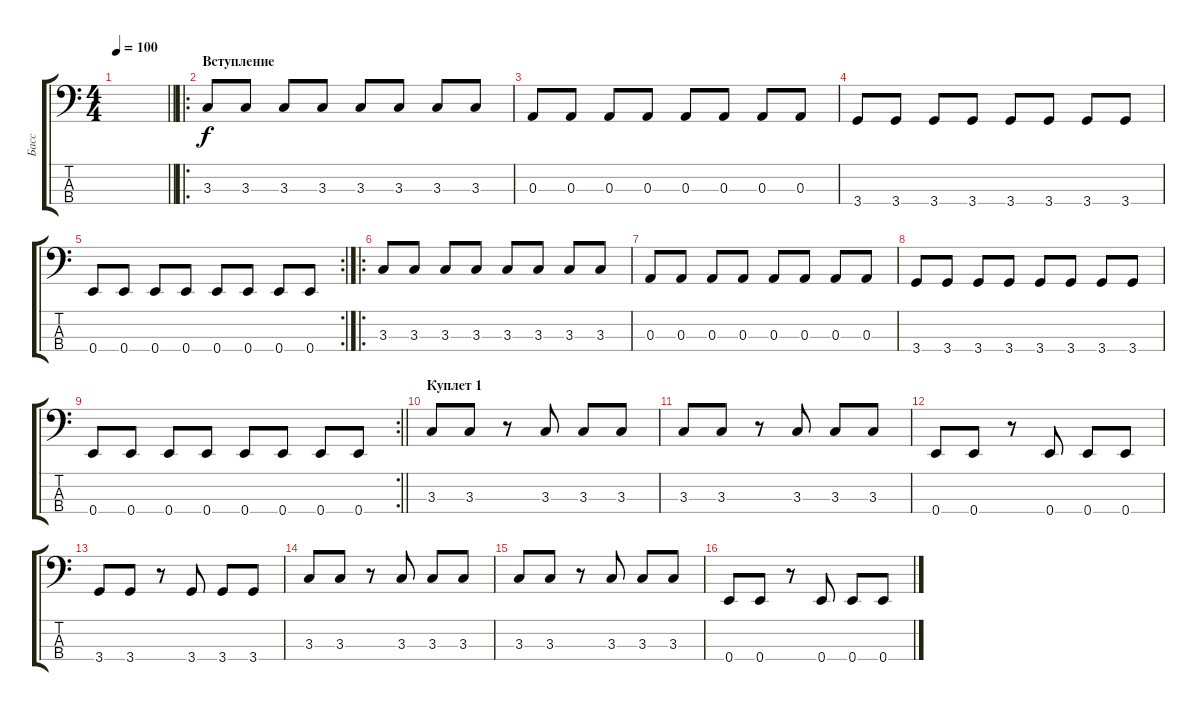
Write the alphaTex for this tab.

\track ("Басс" "Басс") {instrument electricbassfinger}
\staff {score tabs}
\tuning (G2 D2 A1 E1) {hide}
\ts (4 4)
\tempo 100
\clef f4
\barLineRight lightlight
\ks c
|
\ro
\section ("" "Вступление")
3.3.8 3.3.8 3.3.8 3.3.8 3.3.8 3.3.8 3.3.8 3.3.8 |
0.3.8 0.3.8 0.3.8 0.3.8 0.3.8 0.3.8 0.3.8 0.3.8 |
3.4.8 3.4.8 3.4.8 3.4.8 3.4.8 3.4.8 3.4.8 3.4.8 |
\rc 2
0.4.8 0.4.8 0.4.8 0.4.8 0.4.8 0.4.8 0.4.8 0.4.8 |
\ro
3.3.8 3.3.8 3.3.8 3.3.8 3.3.8 3.3.8 3.3.8 3.3.8 |
0.3.8 0.3.8 0.3.8 0.3.8 0.3.8 0.3.8 0.3.8 0.3.8 |
3.4.8 3.4.8 3.4.8 3.4.8 3.4.8 3.4.8 3.4.8 3.4.8 |
\rc 2
\barLineRight lightlight
0.4.8 0.4.8 0.4.8 0.4.8 0.4.8 0.4.8 0.4.8 0.4.8 |
\section ("" "Куплет 1")
3.3.8 3.3.8 r.8 3.3.8 3.3.8 3.3.8 |
3.3.8 3.3.8 r.8 3.3.8 3.3.8 3.3.8 |
0.4.8 0.4.8 r.8 0.4.8 0.4.8 0.4.8 |
3.4.8 3.4.8 r.8 3.4.8 3.4.8 3.4.8 |
3.3.8 3.3.8 r.8 3.3.8 3.3.8 3.3.8 |
3.3.8 3.3.8 r.8 3.3.8 3.3.8 3.3.8 |
0.4.8 0.4.8 r.8 0.4.8 0.4.8 0.4.8
